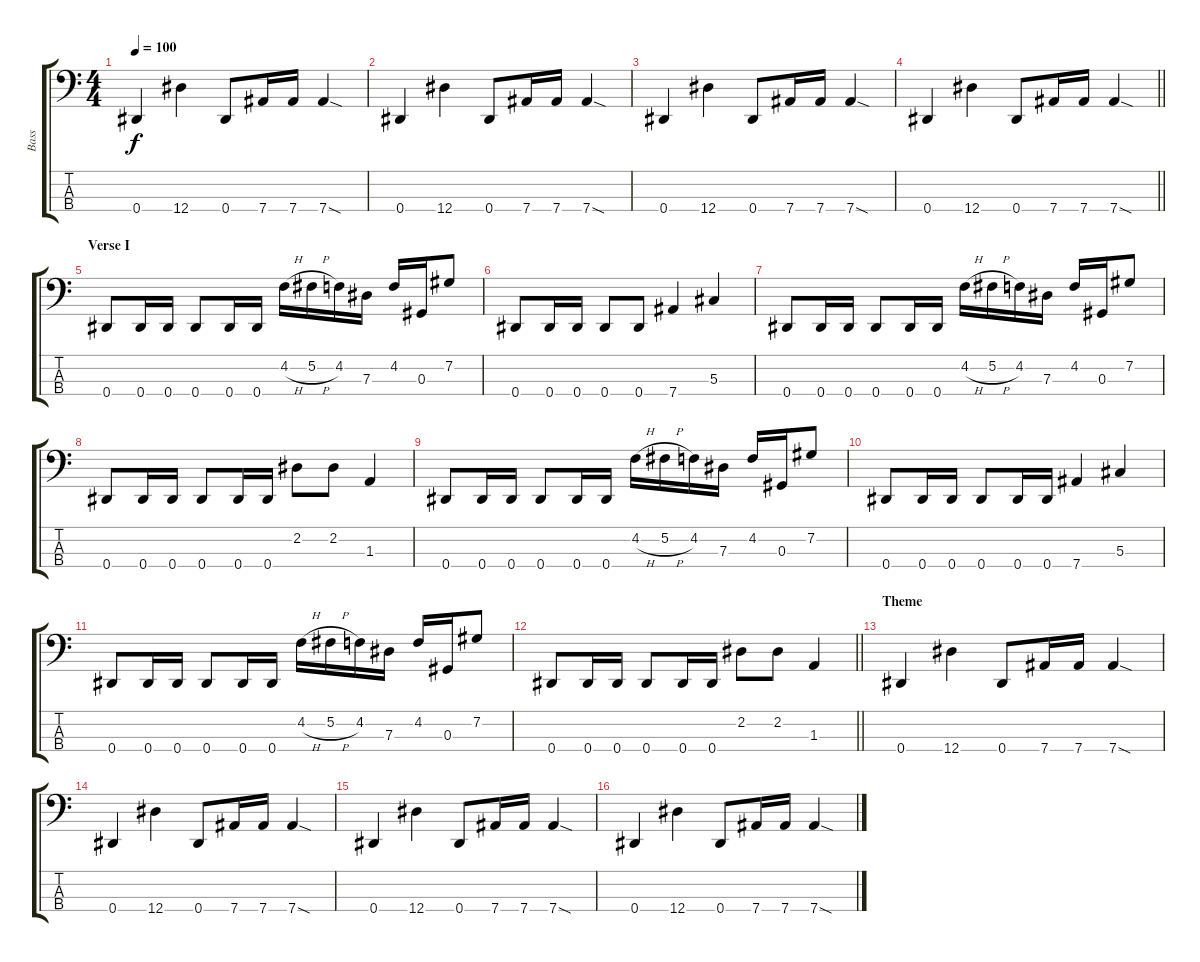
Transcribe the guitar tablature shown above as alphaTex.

\track ("Bass" "Bass") {instrument electricbassfinger}
\staff {score tabs}
\tuning (Gb2 Db2 Ab1 Eb1) {hide}
\ts (4 4)
\tempo 100
\clef f4
\ks c
0.4.4{dy f} 12.4.4 0.4.8 7.4.16 7.4.16 7.4{sod}.4 |
0.4.4 12.4.4 0.4.8 7.4.16 7.4.16 7.4{sod}.4 |
0.4.4 12.4.4 0.4.8 7.4.16 7.4.16 7.4{sod}.4 |
\barLineRight lightlight
0.4.4 12.4.4 0.4.8 7.4.16 7.4.16 7.4{sod}.4 |
\section ("" "Verse I")
0.4.8 0.4.16 0.4.16 0.4.8 0.4.16 0.4.16 4.2{h}.16 5.2{h}.16 4.2.16 7.3.16 4.2.16 0.3.16 7.2.8 |
0.4.8 0.4.16 0.4.16 0.4.8 0.4.8 7.4.4 5.3.4 |
0.4.8 0.4.16 0.4.16 0.4.8 0.4.16 0.4.16 4.2{h}.16 5.2{h}.16 4.2.16 7.3.16 4.2.16 0.3.16 7.2.8 |
0.4.8 0.4.16 0.4.16 0.4.8 0.4.16 0.4.16 2.2.8 2.2.8 1.3.4 |
0.4.8 0.4.16 0.4.16 0.4.8 0.4.16 0.4.16 4.2{h}.16 5.2{h}.16 4.2.16 7.3.16 4.2.16 0.3.16 7.2.8 |
0.4.8 0.4.16 0.4.16 0.4.8 0.4.16 0.4.16 7.4.4 5.3.4 |
0.4.8 0.4.16 0.4.16 0.4.8 0.4.16 0.4.16 4.2{h}.16 5.2{h}.16 4.2.16 7.3.16 4.2.16 0.3.16 7.2.8 |
\barLineRight lightlight
0.4.8 0.4.16 0.4.16 0.4.8 0.4.16 0.4.16 2.2.8 2.2.8 1.3.4 |
\section ("" "Theme")
0.4.4 12.4.4 0.4.8 7.4.16 7.4.16 7.4{sod}.4 |
0.4.4 12.4.4 0.4.8 7.4.16 7.4.16 7.4{sod}.4 |
0.4.4 12.4.4 0.4.8 7.4.16 7.4.16 7.4{sod}.4 |
0.4.4 12.4.4 0.4.8 7.4.16 7.4.16 7.4{sod}.4
